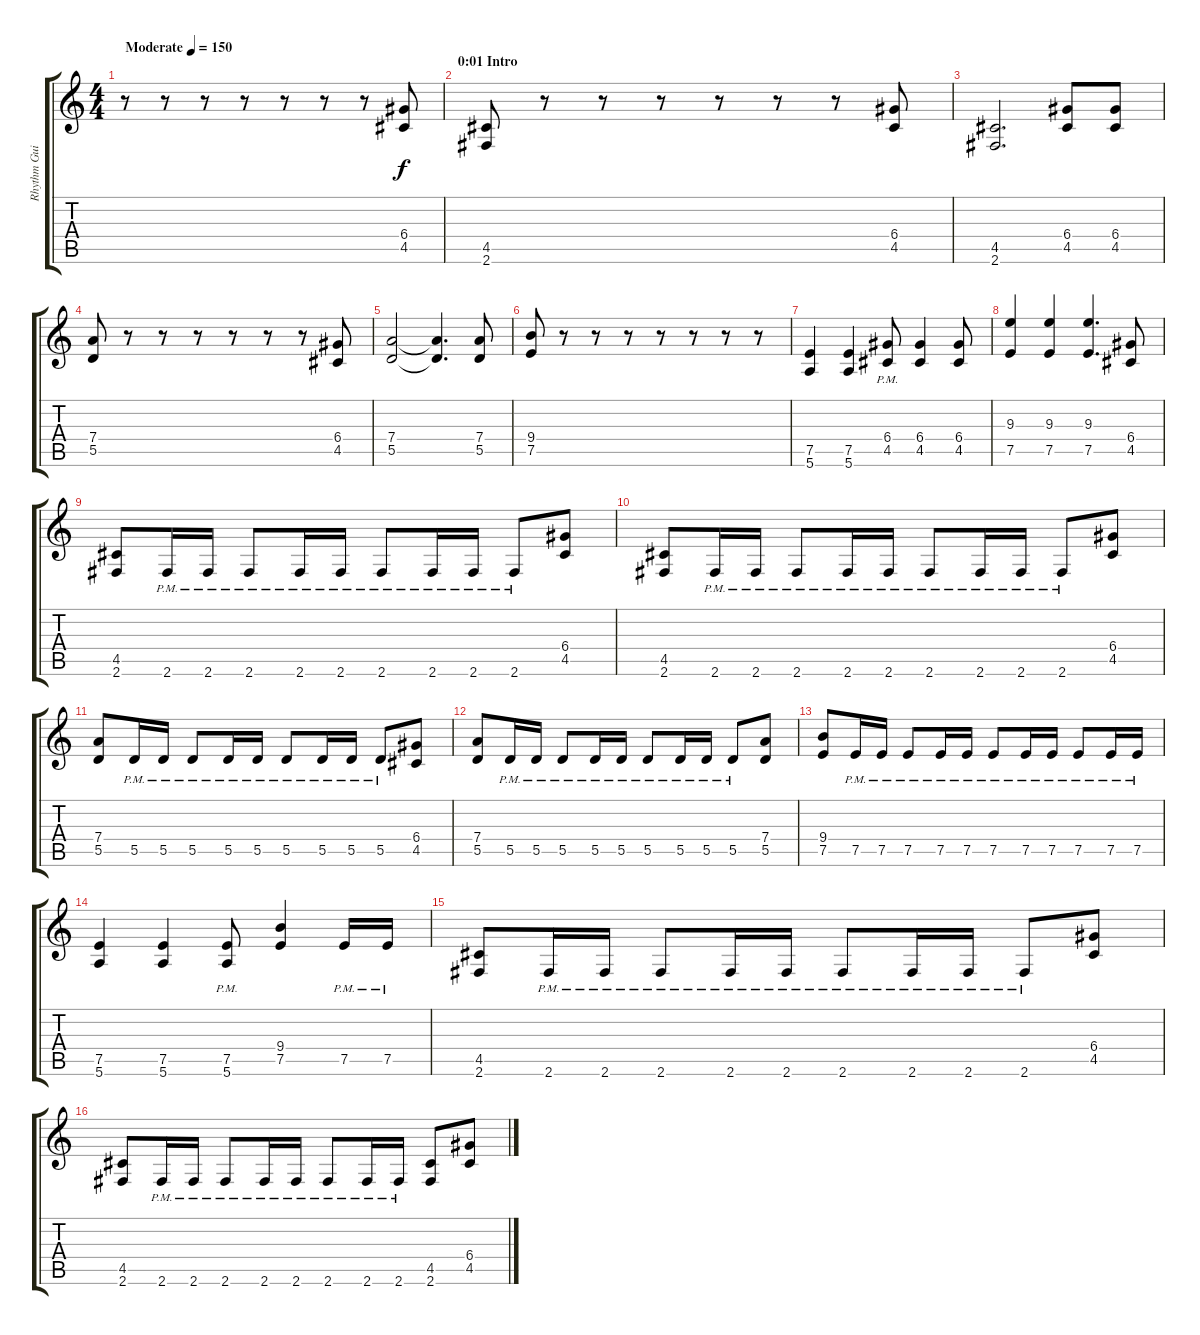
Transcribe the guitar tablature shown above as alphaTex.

\track ("Rhythm Guitar" "Rhythm Gui") {instrument distortionguitar}
\staff {score tabs}
\tuning (E4 B3 G3 D3 A2 E2) {hide}
\ts (4 4)
\tempo (150 "Moderate")
\clef g2
\ks c
r.8{dy f instrument distortionguitar} r.8 r.8 r.8 r.8 r.8 r.8 (6.4 4.5).8 |
\section ("" "0:01 Intro")
(4.5 2.6).8 r.8 r.8 r.8 r.8 r.8 r.8 (6.4 4.5).8 |
(4.5 2.6).2{d} (6.4 4.5).8 (6.4 4.5).8 |
(7.4 5.5).8 r.8 r.8 r.8 r.8 r.8 r.8 (6.4 4.5).8 |
(7.4 5.5).2 (7.4{t} 5.5{t}).4{d} (7.4 5.5).8 |
(9.4 7.5).8 r.8 r.8 r.8 r.8 r.8 r.8 r.8 |
(7.5 5.6).4 (7.5 5.6).4 (6.4{pm} 4.5{pm}).8 (6.4 4.5).4 (6.4 4.5).8 |
(9.3 7.5).4 (9.3 7.5).4 (9.3 7.5).4{d} (6.4 4.5).8 |
(4.5 2.6).8 2.6{pm}.16 2.6{pm}.16 2.6{pm}.8 2.6{pm}.16 2.6{pm}.16 2.6{pm}.8 2.6{pm}.16 2.6{pm}.16 2.6{pm}.8 (6.4 4.5).8 |
(4.5 2.6).8 2.6{pm}.16 2.6{pm}.16 2.6{pm}.8 2.6{pm}.16 2.6{pm}.16 2.6{pm}.8 2.6{pm}.16 2.6{pm}.16 2.6{pm}.8 (6.4 4.5).8 |
(7.4 5.5).8 5.5{pm}.16 5.5{pm}.16 5.5{pm}.8 5.5{pm}.16 5.5{pm}.16 5.5{pm}.8 5.5{pm}.16 5.5{pm}.16 5.5{pm}.8 (6.4 4.5).8 |
(7.4 5.5).8 5.5{pm}.16 5.5{pm}.16 5.5{pm}.8 5.5{pm}.16 5.5{pm}.16 5.5{pm}.8 5.5{pm}.16 5.5{pm}.16 5.5{pm}.8 (7.4 5.5).8 |
(9.4 7.5).8 7.5{pm}.16 7.5{pm}.16 7.5{pm}.8 7.5{pm}.16 7.5{pm}.16 7.5{pm}.8 7.5{pm}.16 7.5{pm}.16 7.5{pm}.8 7.5{pm}.16 7.5{pm}.16 |
(7.5 5.6).4 (7.5 5.6).4 (7.5{pm} 5.6{pm}).8 (9.4 7.5).4 7.5{pm}.16 7.5{pm}.16 |
(4.5 2.6).8 2.6{pm}.16 2.6{pm}.16 2.6{pm}.8 2.6{pm}.16 2.6{pm}.16 2.6{pm}.8 2.6{pm}.16 2.6{pm}.16 2.6{pm}.8 (6.4 4.5).8 |
(4.5 2.6).8 2.6{pm}.16 2.6{pm}.16 2.6{pm}.8 2.6{pm}.16 2.6{pm}.16 2.6{pm}.8 2.6{pm}.16 2.6{pm}.16 (4.5 2.6).8 (6.4 4.5).8
